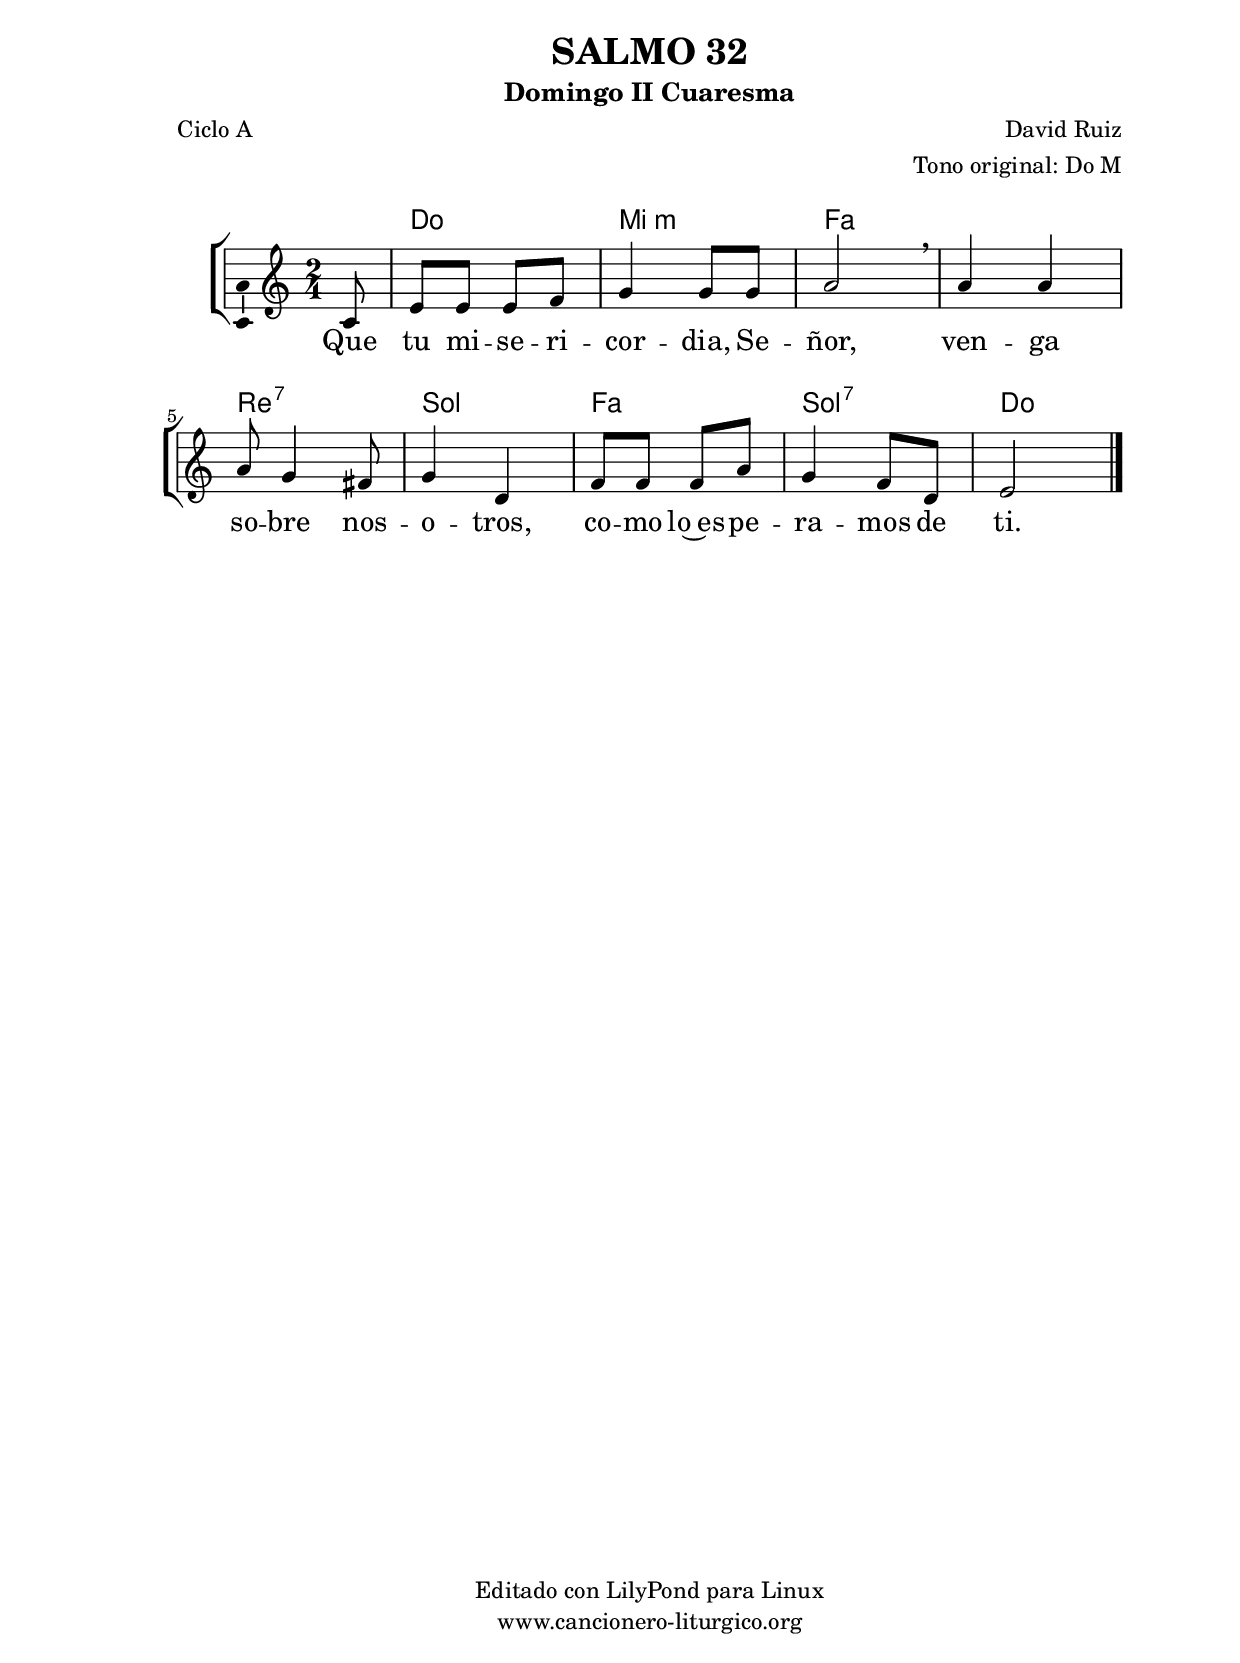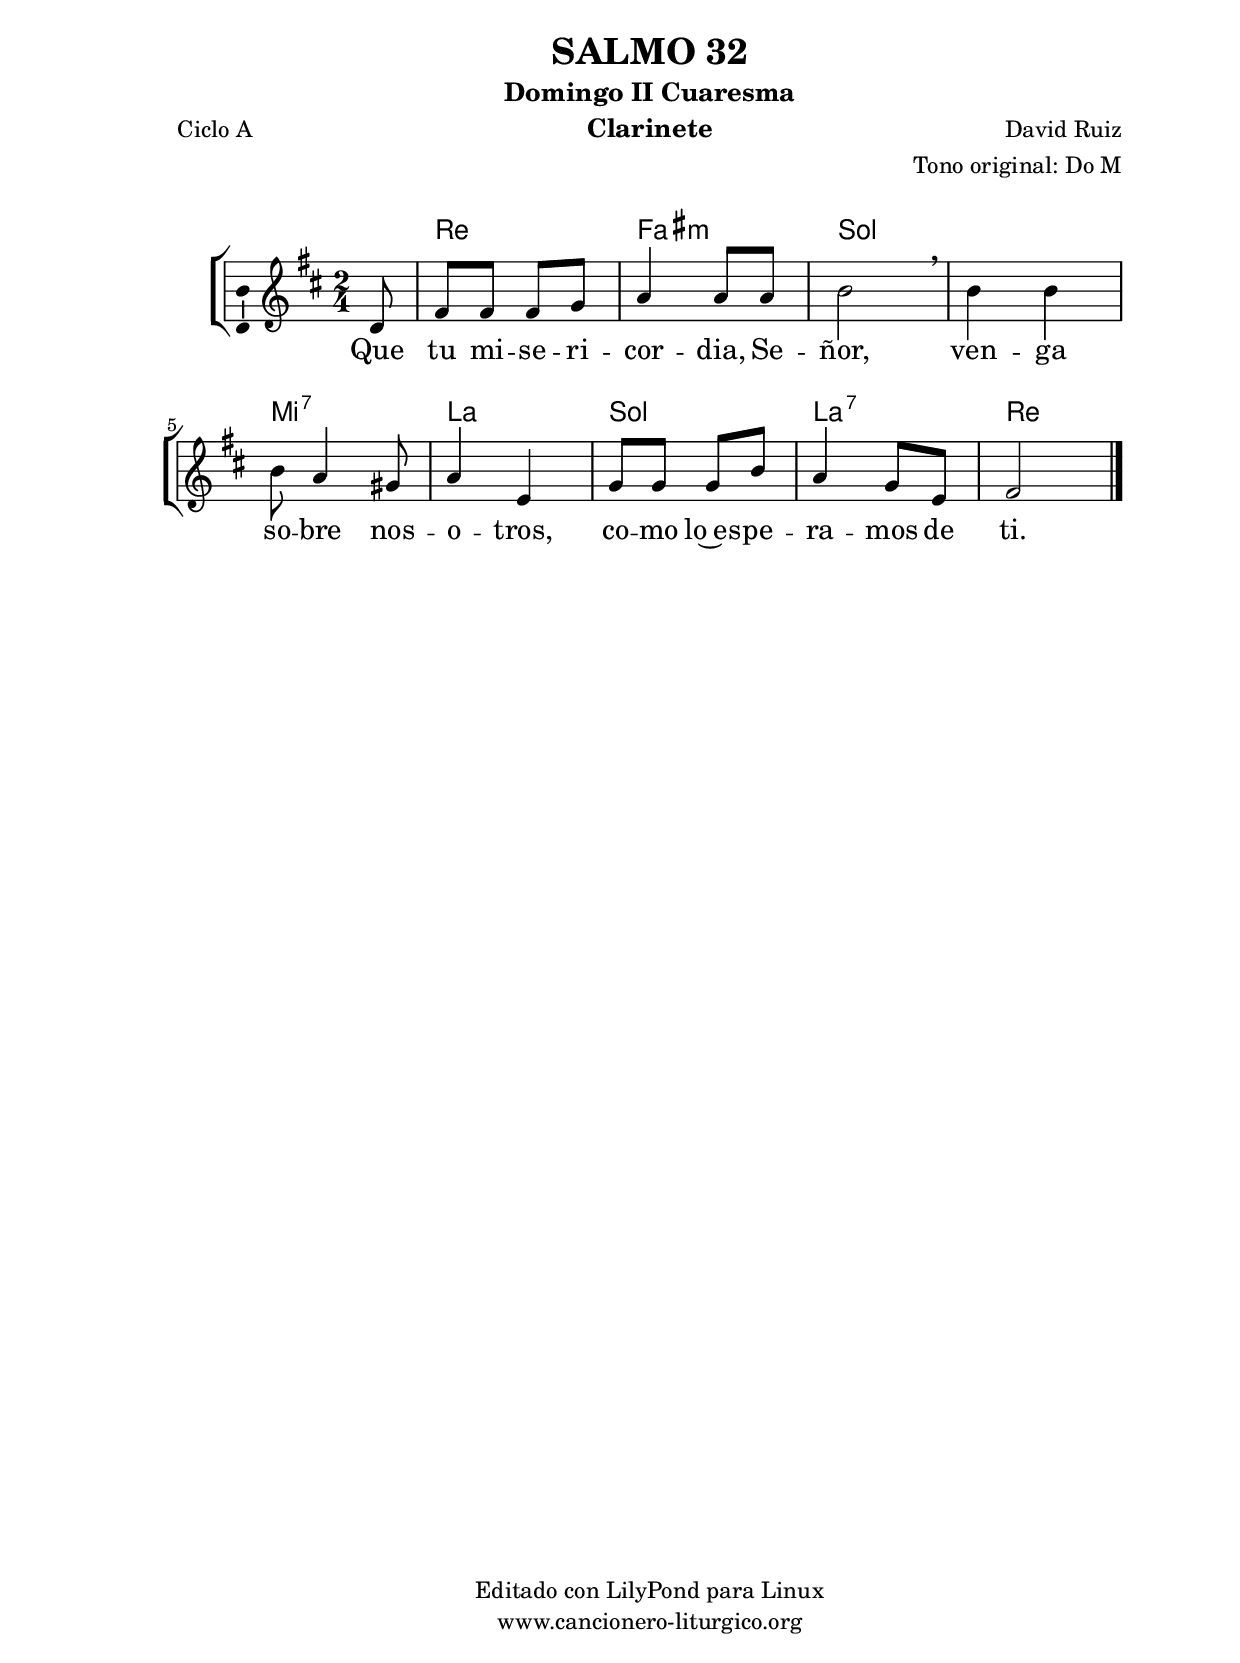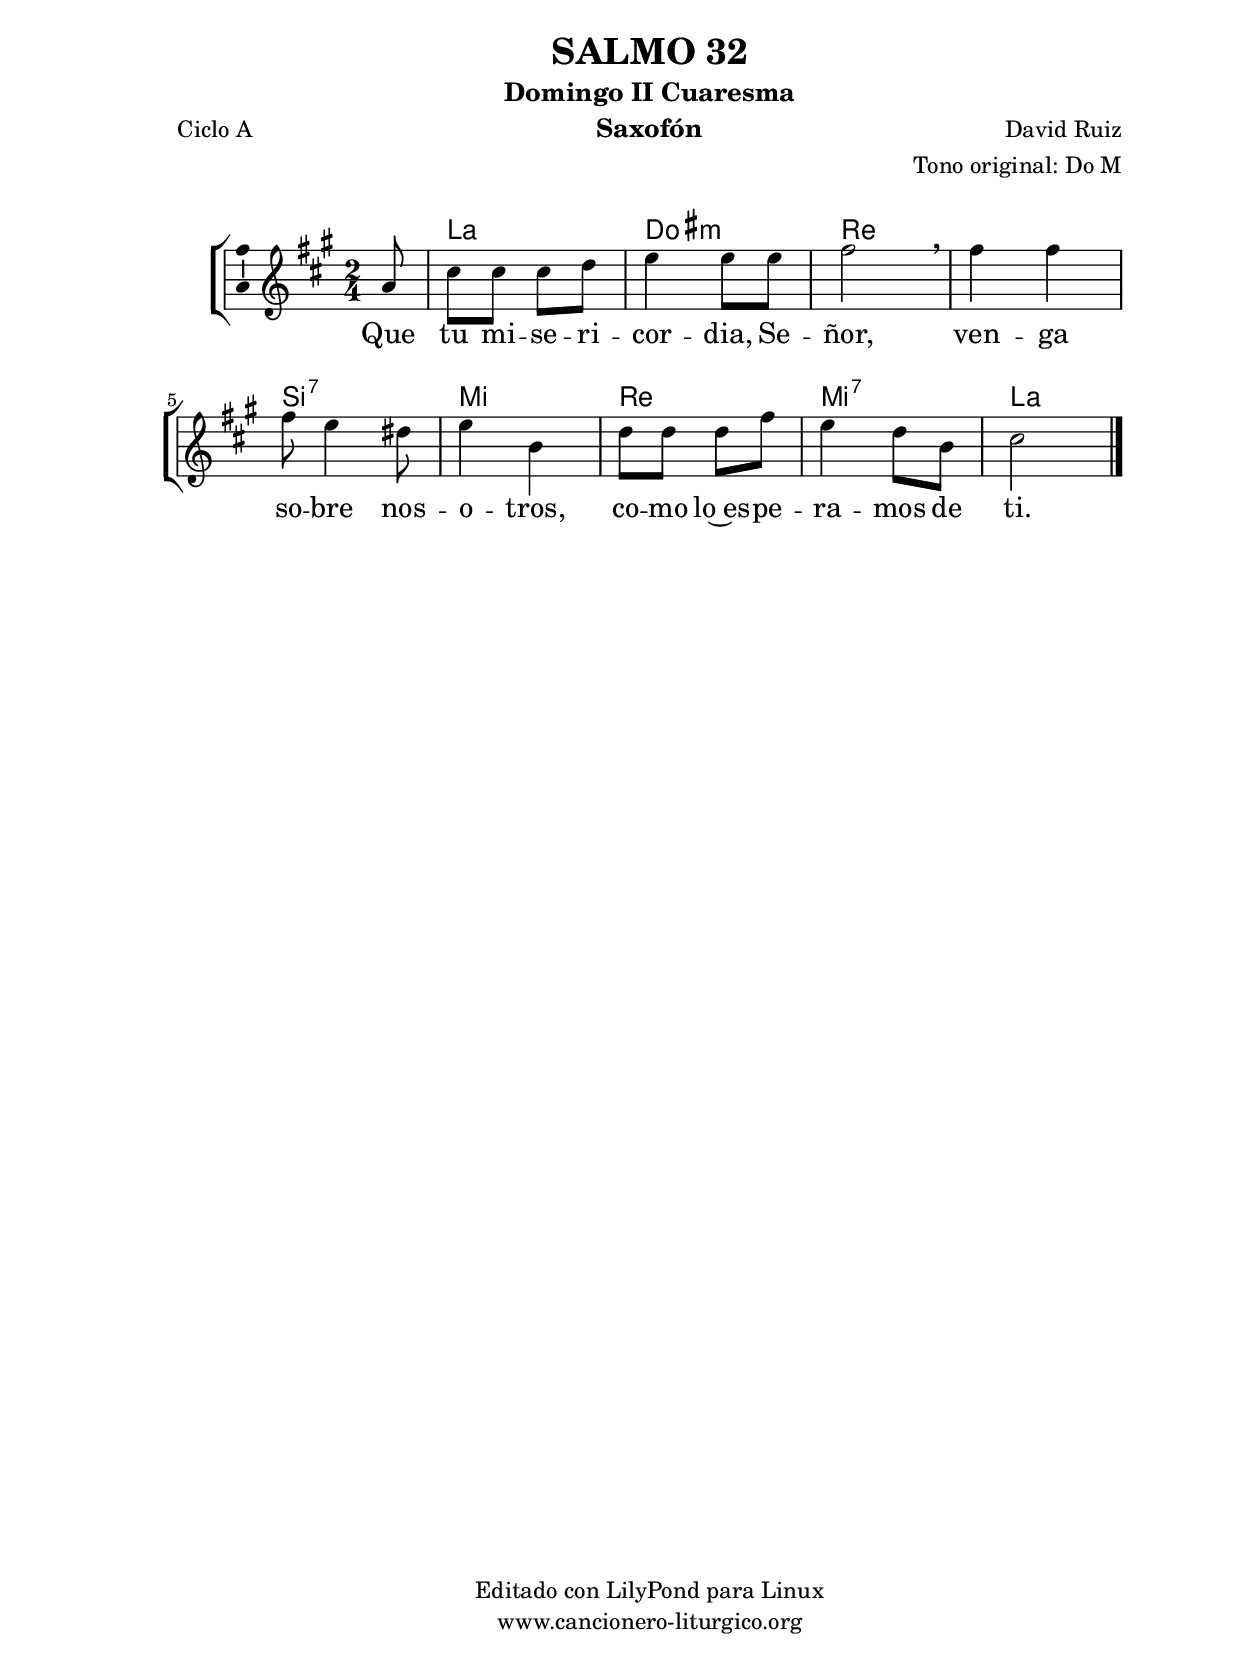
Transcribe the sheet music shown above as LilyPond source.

%
%para convertir .midi en .wav:
%timidity filename.midi -Ow -o finename.wav
%
%
%Para convertir de .wav a .mp3:
%lame -h -m j filename.wav
%
%
%para escuchar el midi:
%timidity nombrefichero.midi
%


%versión de lilypond para la que se ha escrito esta partitura:
\version "2.16.0"

	%Tamaño papel
	#(set-default-paper-size "a4")
	%Tamaño partitura
	#(set-global-staff-size 20)
	%No responde al pulsar sobre una nota
	#(ly:set-option 'point-and-click #f)

%parámetros del encabezamiento:
\header {
	title = "SALMO 32"
	subtitle = "Domingo II Cuaresma"
	composer = "David Ruiz"
	poet = "Ciclo A"
	meter = ""
	arranger = "Tono original: Do M"
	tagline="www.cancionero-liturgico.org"
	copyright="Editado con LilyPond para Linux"
	tiempo = "Cuaresma"
	usos = "Salmo"
	letra = "Que tu misericordia, Señor, venga sobre nosotros, como lo esperamos de ti."
	}

%parámetros asociados al papel:
\paper  {
	oddHeaderMarkup = \markup {\fill-line { \on-the-fly #not-first-page \fromproperty #'header:title \on-the-fly #not-first-page \fromproperty #'header:composer }}
	evenHeaderMarkup = \markup {\fill-line { \fromproperty #'header:composer \fromproperty #'header:title }}
	#(set-paper-size "a4")
	print-page-number = ##f
	first-page-number = 1
	print-first-page-number = ##f
%	head-separation = 3.0 \cm
	top-margin = 2.0 \cm
	bottom-margin = 0.5\cm
%%%	bottom-margin = -1.0\cm
	left-margin = 3.0 \cm
	line-width = 16.0 \cm 
	indent = 8\mm
	interscoreline = 2.\mm
	between-system-space = 15\mm
%	para que las partituras no llenen la hoja:
	ragged-bottom = ##t
%	idem para la última hoja:
	ragged-last-bottom = ##f
%	para que las partituras llenen el ancho del papel:
	ragged-last = ##f
	after-title-space = 2.5 \cm
%page-count=1
%system-count=1

	%Flexible Vertical Spacing
%	markup-markup-spacing =
%	#'((basic-distance . 15) (minimum-distance . 15) (padding . 3))
	markup-system-spacing =
	#'((basic-distance . 15) (minimum-distance . 15) (padding . 3))
	system-system-spacing =
	#'((basic-distance . 15) (minimum-distance . 15) (padding . 3))
	score-system-spacing =
	#'((basic-distance . 15) (minimum-distance . 15) (padding . 5))
%	top-system-spacing = % header
%	#'((basic-distance . 8) (minimum-distance . 0) (padding . 3))
%	top-markup-spacing =
%	#'((basic-distance . 20) (minimum-distance . 20) (padding . 3))
	last-bottom-spacing = % footer
	#'((basic-distance . 5) (minimum-distance . 5) (padding . 3))
%	score-markup-spacing =
%	#'((basic-distance . 16) (minimum-distance . 13) (padding . 3))

	}


%parámetros que afectan a toda la partitura:
global =  {
	%clave de sol (G):
	\clef G
	%armadura:
%	\transpose d ees
	\key c \major
	\tempo 4=80
	\set Score.tempoHideNote = ##t
	}


acordes = {
	\italianChords
	\chordmode {
%	\transpose d ees
{

s8
c2 e:m f f d:7 g f g:7 c

	}
	}
}

melodia = 
%	\transpose d ees
{
	\relative c'{
	\time 2/4

\partial8 c8
e8 e e f
g4 g8 g
a2 \breathe
a4 a
a8 g4 fis8
g4 d
f8 f f a
g4 f8 d
e2

	\bar "|."
	}
	}


texto = \lyricmode {
Que tu mi -- se -- ri -- cor -- dia, Se -- ñor, ven -- ga so -- bre nos -- o -- tros,
co -- mo lo~es -- pe -- ra -- mos de ti.
	}


acordesStaff = \context ChordNames = acordesStaff <<
	\set chordChanges = ##t
	\acordes
	>>


vozStaff = \context Voice = vozStaff
\with {\consists "Ambitus_engraver"}
<<
%	\set Staff.instrumentName = ""
%	\set Staff.shortInstrumentName = ""
%	\set Staff.midiInstrument = #"clarinet"
%	\set Staff.midiInstrument = #"cello"
%	\set Staff.midiInstrument = #"flute"
	\set Staff.midiInstrument = #"electric guitar (jazz)"
%	\set Staff.midiInstrument = #"english horn"
%	\set Staff.midiInstrument = #"violin"
%	\set Staff.midiInstrument = #"glockenspiel"
	\set Staff.midiMinimumVolume = #0.7
	\set Staff.midiMaximumVolume = #0.9
	\global
	\melodia
	>>


textoStaff = \context Lyrics = textoStaff <<
	\lyricsto vozStaff \texto
	>>

\book {
	\score {
		\context ChoirStaff {
			\override StaffGroup.SystemStartBracket #'collapse-height = #1
			\override Score.SystemStartBar #'collapse-height = #1
			<<
			\acordesStaff
			\vozStaff
			\textoStaff
			>>
			}
		\layout {
	    		\context {
				\Lyrics
				\override LyricText #'font-size = #2
				}
	   		 \context {
				\Score
				%fontSize = #3
				\override StaffSymbol #'staff-space = #(magstep +3)
				%\override Beam #'thickness = #0.55
				%\override SpacingSpanner #'spacing-increment = #1.0
				%\override Slur #'height-limit = #1.5
				}
			}
		}
	\score {
		\unfoldRepeats
		\context ChoirStaff {
			<<
			\acordesStaff
			\vozStaff
			>>
			}
		\midi {
	  		\context {
	  			\Score
				tempoWholesPerMinute = #(ly:make-moment 70 4)
				}
			}
		}
	}

%Partitura para clarinete
#(define output-suffix "C")
\book {
	\header{
		instrument = "Clarinete"
		}
	\score {
		\context ChoirStaff {
			\override StaffGroup.SystemStartBracket #'collapse-height = #1
			\override Score.SystemStartBar #'collapse-height = #1
\transpose c d
			<<
			\acordesStaff
			\vozStaff
			\textoStaff
			>>
			}
		\layout {
	    		\context {
				\Lyrics
				\override LyricText #'font-size = #2
				}
	   		 \context {
				\Score
				%fontSize = #3
				\override StaffSymbol #'staff-space = #(magstep +3)
				%\override Beam #'thickness = #0.55
				%\override SpacingSpanner #'spacing-increment = #1.0
				%\override Slur #'height-limit = #1.5
				}
			}
		}
	}

%Partitura para saxofón
#(define output-suffix "S")
\book {
	\header{
		instrument = "Saxofón"
		}
	\score {
		\context ChoirStaff {
			\override StaffGroup.SystemStartBracket #'collapse-height = #1
			\override Score.SystemStartBar #'collapse-height = #1
\transpose c a
			<<
			\acordesStaff
			\vozStaff
			\textoStaff
			>>
			}
		\layout {
	    		\context {
				\Lyrics
				\override LyricText #'font-size = #2
				}
	   		 \context {
				\Score
				%fontSize = #3
				\override StaffSymbol #'staff-space = #(magstep +3)
				%\override Beam #'thickness = #0.55
				%\override SpacingSpanner #'spacing-increment = #1.0
				%\override Slur #'height-limit = #1.5
				}
			}
		}
	}

